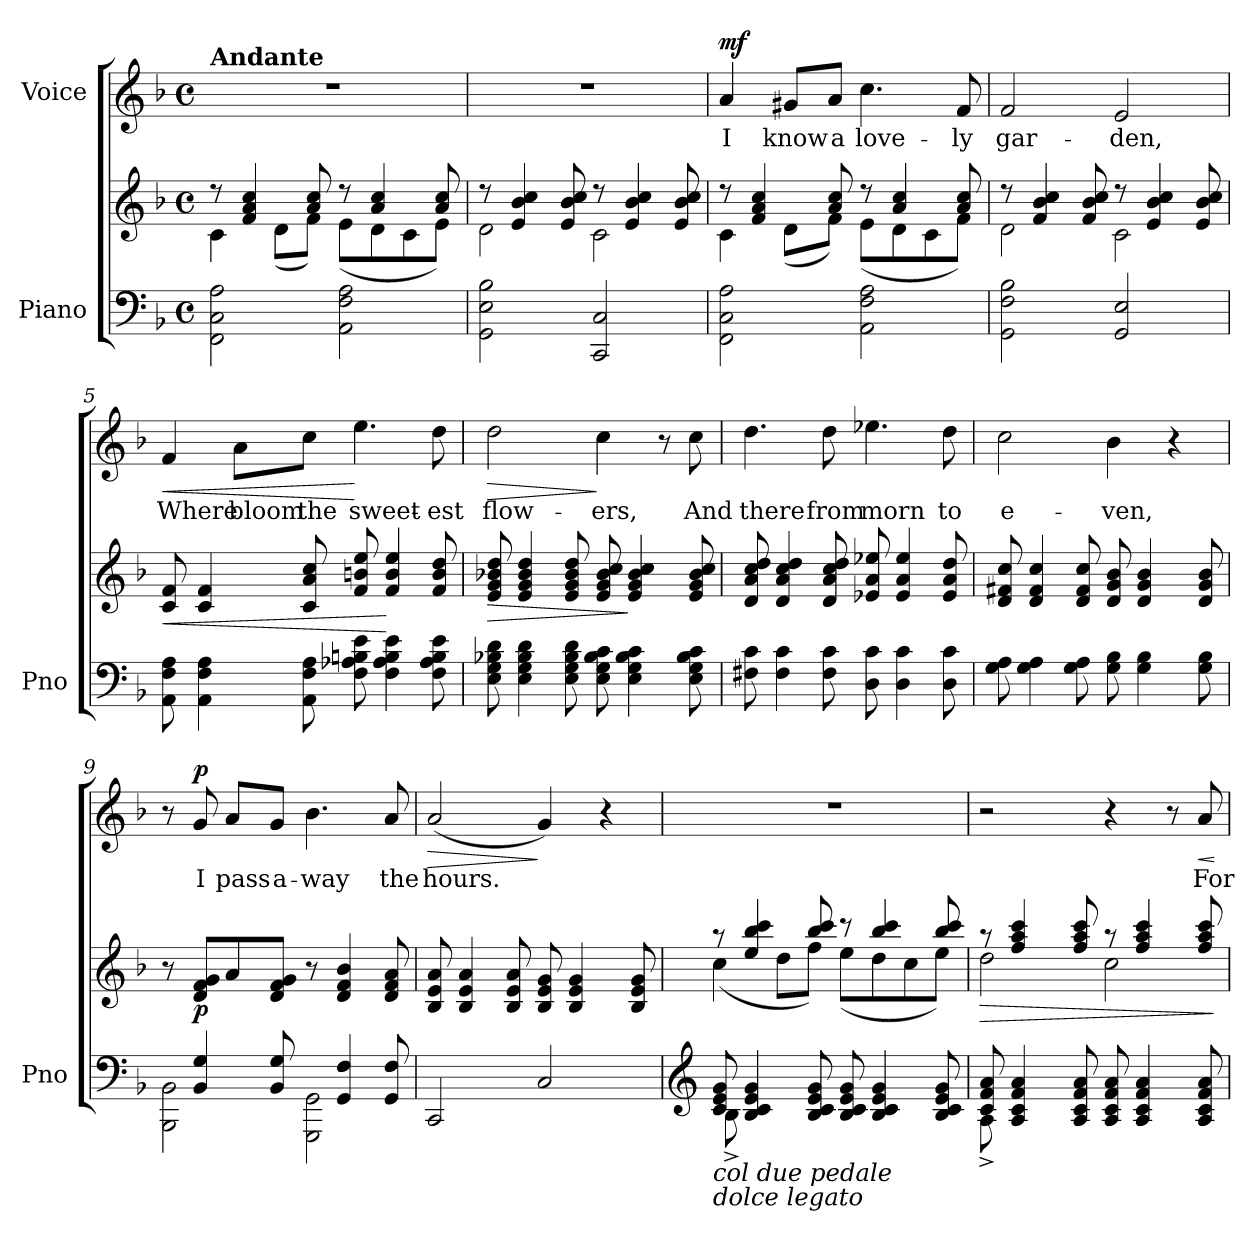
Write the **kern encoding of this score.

**kern	**kern	**dynam	**kern	**text	**dynam
*part2	*part2	*part2	*part1	*part1	*part1
*staff3	*staff2	*staff2/3	*staff1	*staff1	*staff1
*I"Piano	*	*	*I"Voice	*	*
*I'Pno	*	*	*	*	*
*clefF4	*clefG2	*	*clefG2	*	*
*k[b-]	*k[b-]	*	*k[b-]	*	*
*M4/4	*M4/4	*	*M4/4	*	*
*met(c)	*met(c)	*	*met(c)	*	*
=1	=1	=1	=1	=1	=1
*	*^	*	*	*	*
!	!	!	!	!LO:TX:a:B:t=Andante	!	!
!	!	!	!LO:DY:b	!	!	!
!	!	!	!LO:DY:n=1:b	!	!	!
2FF\ 2C\ 2A\	8r	4c\	mf other-dynamics	1r	.	.
.	4f/ 4a/ 4cc/	.	.	.	.	.
.	.	(8d\L	.	.	.	.
.	8a/ 8cc/	8f\J)	.	.	.	.
2AA\ 2F\ 2A\	8r	(8e\L	.	.	.	.
.	4a/ 4cc/	8d\	.	.	.	.
.	.	8c\	.	.	.	.
.	8a/ 8cc/	8e\J)	.	.	.	.
=2	=2	=2	=2	=2	=2	=2
2GG\ 2E\ 2B-\	8r	2d\	.	1r	.	.
.	4e/ 4b-/ 4cc/	.	.	.	.	.
.	8e/ 8b-/ 8cc/	.	.	.	.	.
2CC/ 2C/	8r	2c\	.	.	.	.
.	4e/ 4b-/ 4cc/	.	.	.	.	.
.	8e/ 8b-/ 8cc/	.	.	.	.	.
!!LO:LB:g=z
=3	=3	=3	=3	=3	=3	=3
!	!	!	!	!	!LO:LY:b	!LO:DY:a
2FF\ 2C\ 2A\	8r	4c\	.	4a/	I	mf
.	4f/ 4a/ 4cc/	.	.	.	.	.
!	!	!	!	!	!LO:LY:b	!
.	.	(8d\L	.	8g#X/L	know	.
!	!	!	!	!	!LO:LY:b	!
.	8a/ 8cc/	8f\J)	.	8a/J	a	.
!	!	!	!	!	!LO:LY:b	!
2AA\ 2F\ 2A\	8r	(8e\L	.	4.cc\	love-	.
.	4a/ 4cc/	8d\	.	.	.	.
.	.	8c\	.	.	.	.
!	!	!	!	!	!LO:LY:b	!
.	8a/ 8cc/	8f\J)	.	8f/	-ly	.
=4	=4	=4	=4	=4	=4	=4
!	!	!	!	!	!LO:LY:b	!
2GG\ 2F\ 2B-\	8r	2d\	.	2f/	gar-	.
.	4f/ 4b-/ 4cc/	.	.	.	.	.
.	8f/ 8b-/ 8cc/	.	.	.	.	.
!	!	!	!	!	!LO:LY:b	!
2GG/ 2E/	8r	2c\	.	2e/	-den,	.
.	4e/ 4b-/ 4cc/	.	.	.	.	.
.	8e/ 8b-/ 8cc/	.	.	.	.	.
*	*v	*v	*	*	*	*
!!LO:LB:g=z
=5	=5	=5	=5	=5	=5
!	!	!LO:HP:b	!	!LO:LY:b	!LO:HP:b
8AA\ 8F\ 8A\	8c/ 8f/	<	4f/	Where	<
4AA\ 4F\ 4A\	4c/ 4f/	.	.	.	.
!	!	!	!	!LO:LY:b	!
.	.	.	8a\L	bloom	.
!	!	!	!	!LO:LY:b	!
8AA\ 8F\ 8A\	8c/ 8a/ 8cc/	.	8cc\J	the	.
!	!	!	!	!LO:LY:b	!
8F\ 8A-X\ 8Bn\ 8e\	8f/ 8bn/ 8ee/	.	4.ee\	sweet-	[
4F\ 4A-\ 4B\ 4e\	4f/ 4b/ 4ee/	[	.	.	.
!	!	!	!	!LO:LY:b	!
8F\ 8A-\ 8B\ 8e\	8f/ 8b/ 8dd/	.	8dd\	-est	.
=6	=6	=6	=6	=6	=6
!	!	!LO:HP:b	!	!LO:LY:b	!LO:HP:b
8E\ 8G\ 8B-X\ 8d\	8e/ 8g/ 8b-X/ 8dd/	>	2dd\	flow-	>
4E\ 4G\ 4B-\ 4d\	4e/ 4g/ 4b-/ 4dd/	.	.	.	.
8E\ 8G\ 8B-\ 8d\	8e/ 8g/ 8b-/ 8dd/	.	.	.	.
!	!	!	!	!LO:LY:b	!
8E\ 8G\ 8B-\ 8c\	8e/ 8g/ 8b-/ 8cc/	.	4cc\	-ers,	]
4E\ 4G\ 4B-\ 4c\	4e/ 4g/ 4b-/ 4cc/	]	.	.	.
.	.	.	8r	.	.
!	!	!	!	!LO:LY:b	!
8E\ 8G\ 8B-\ 8c\	8e/ 8g/ 8b-/ 8cc/	.	8cc\	And	.
!!LO:PB:g=z
=7	=7	=7	=7	=7	=7
!	!	!	!	!LO:LY:b	!
8F#X\ 8c\	8d/ 8a/ 8cc/ 8dd/	.	4.dd\	there	.
4F#\ 4c\	4d/ 4a/ 4cc/ 4dd/	.	.	.	.
!	!	!	!	!LO:LY:b	!
8F#\ 8c\	8d/ 8a/ 8cc/ 8dd/	.	8dd\	from	.
!	!	!	!	!LO:LY:b	!
8D\ 8c\	8e-X/ 8a/ 8ee-X/	.	4.ee-X\	morn	.
4D\ 4c\	4e-/ 4a/ 4ee-/	.	.	.	.
!	!	!	!	!LO:LY:b	!
8D\ 8c\	8e-/ 8a/ 8dd/	.	8dd\	to	.
=8	=8	=8	=8	=8	=8
!	!	!	!	!LO:LY:b	!
8G\ 8A\	8d/ 8f#X/ 8cc/	.	2cc\	e-	.
4G\ 4A\	4d/ 4f#/ 4cc/	.	.	.	.
8G\ 8A\	8d/ 8f#/ 8cc/	.	.	.	.
!	!	!	!	!LO:LY:b	!
8G\ 8B-\	8d/ 8g/ 8b-/	.	4b-\	-ven,	.
4G\ 4B-\	4d/ 4g/ 4b-/	.	.	.	.
.	.	.	4r	.	.
8G\ 8B-\	8d/ 8g/ 8b-/	.	.	.	.
!!LO:LB:g=z
=9	=9	=9	=9	=9	=9
*^	*	*	*	*	*
8ryy	2BBB-\ 2BB-\	8r	.	8r	.	.
!	!	!	!LO:DY:b	!	!LO:LY:b	!LO:DY:a
4BB-/ 4G/	.	8d/ 8f/ 8g/L	p	8g/	I	p
!	!	!	!	!	!LO:LY:b	!
.	.	8a/	.	8a/L	pass	.
!	!	!	!	!	!LO:LY:b	!
8BB-/ 8G/	.	8d/ 8f/ 8g/J	.	8g/J	a-	.
!	!	!	!	!	!LO:LY:b	!
8ryy	2GGG\ 2GG\	8r	.	4.b-\	-way	.
4GG/ 4F/	.	4d/ 4f/ 4b-/	.	.	.	.
!	!	!	!	!	!LO:LY:b	!
8GG/ 8F/	.	8d/ 8f/ 8a/	.	8a/	the	.
*v	*v	*	*	*	*	*
=10	=10	=10	=10	=10	=10
!	!	!	!	!LO:LY:b	!LO:HP:b
2CC/	8B-/ 8e/ 8a/	.	(2a/	hours.	>
.	4B-/ 4e/ 4a/	.	.	.	.
.	8B-/ 8e/ 8a/	.	.	.	.
2C/	8B-/ 8e/ 8g/	.	4g/)	.	]
.	4B-/ 4e/ 4g/	.	.	.	.
.	.	.	4r	.	.
.	8B-/ 8e/ 8g/	.	.	.	.
!!LO:LB:g=z
=11	=11	=11	=11	=11	=11
*clefG2	*	*	*	*	*
*^	*^	*	*	*	*
!LO:TX:b:i:t=col due pedale	!	!	!	!	!	!	!
!LO:TX:b:i:t=dolce legato	!	!	!	!	!	!	!
8c/ 8e/ 8g/	8B-^\	8r	(>4cc\	.	1r	.	.
4B-/ 4c/ 4e/ 4g/	8ryy	4ee/ 4bb-/ 4ccc/	.	.	.	.	.
.	4ryy	.	8dd\L	.	.	.	.
8B-/ 8c/ 8e/ 8g/	.	8bb-/ 8ccc/	8ff\J)	.	.	.	.
8B-/ 8c/ 8e/ 8g/	2ryy	8r	(8ee\L	.	.	.	.
4B-/ 4c/ 4e/ 4g/	.	4bb-/ 4ccc/	8dd\	.	.	.	.
.	.	.	8cc\	.	.	.	.
8B-/ 8c/ 8e/ 8g/	.	(8bb-/ 8ccc/	8ee\J)	.	.	.	.
=12	=12	=12	=12	=12	=12	=12	=12
!	!	!	!	!LO:HP:b	!	!	!
8c/ 8f/ 8a/	8A^\	8r	(>2dd\	>	2r	.	.
4A/ 4c/ 4f/ 4a/	8ryy	4ff/ 4aa/ 4ccc/	.	.	.	.	.
.	4ryy	.	.	.	.	.	.
8A/ 8c/ 8f/ 8a/	.	8ff/ 8aa/ 8ccc/	.	.	.	.	.
8A/ 8c/ 8f/ 8a/	2ryy	8r	2cc\	.	4r	.	.
4A/ 4c/ 4f/ 4a/	.	4ff/ 4aa/ 4ccc/	.	.	.	.	.
.	.	.	.	.	8r	.	.
!	!	!	!	!	!	!LO:LY:b	!LO:HP:b
8A/ 8c/ 8f/ 8a/)	.	(8ff/ 8aa/ 8ccc/	.	.	8a/	For	<
*v	*v	*	*	*	*	*	*
*	*v	*v	*	*	*	*
.	.	]	.	.	[
=	=	=	=	=	=
*-	*-	*-	*-	*-	*-
